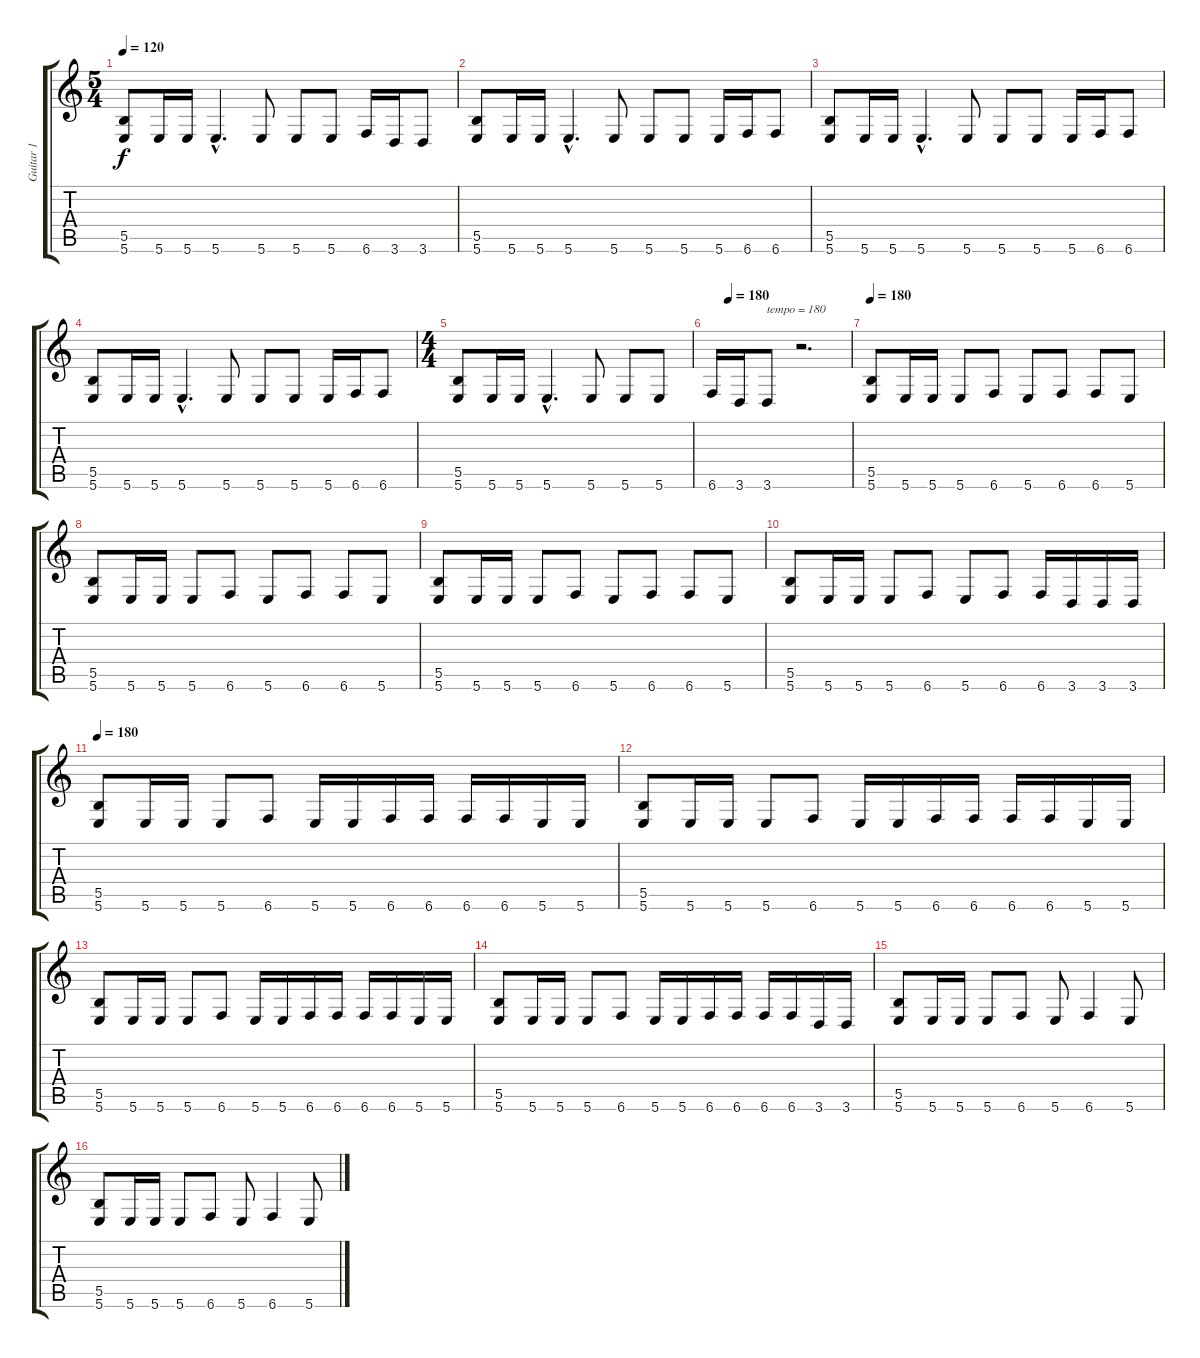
\track ("Guitar 1" "Guitar 1") {instrument distortionguitar}
\staff {score tabs}
\tuning (Db4 Ab3 E3 B2 Gb2 B1) {hide}
\ts (5 4)
\tempo 120
\clef g2
\ks c
(5.5 5.6).8{dy f} 5.6.16 5.6.16 5.6{hac}.4{d} 5.6.8 5.6.8 5.6.8 6.6.16 3.6.16 3.6.8 |
(5.5 5.6).8 5.6.16 5.6.16 5.6{hac}.4{d} 5.6.8 5.6.8 5.6.8 5.6.16 6.6.16 6.6.8 |
(5.5 5.6).8 5.6.16 5.6.16 5.6{hac}.4{d} 5.6.8 5.6.8 5.6.8 5.6.16 6.6.16 6.6.8 |
(5.5 5.6).8 5.6.16 5.6.16 5.6{hac}.4{d} 5.6.8 5.6.8 5.6.8 5.6.16 6.6.16 6.6.8 |
\ts (4 4)
(5.5 5.6).8 5.6.16 5.6.16 5.6{hac}.4{d} 5.6.8 5.6.8 5.6.8 |
\tempo (180 0.125)
6.6.16 3.6.16 3.6.8{txt "tempo = 180"} r.2{d} |
\tempo 180
(5.5 5.6).8 5.6.16 5.6.16 5.6.8 6.6.8 5.6.8 6.6.8 6.6.8 5.6.8 |
(5.5 5.6).8 5.6.16 5.6.16 5.6.8 6.6.8 5.6.8 6.6.8 6.6.8 5.6.8 |
(5.5 5.6).8 5.6.16 5.6.16 5.6.8 6.6.8 5.6.8 6.6.8 6.6.8 5.6.8 |
(5.5 5.6).8 5.6.16 5.6.16 5.6.8 6.6.8 5.6.8 6.6.8 6.6.16 3.6.16 3.6.16 3.6.16 |
\tempo 180
(5.5 5.6).8 5.6.16 5.6.16 5.6.8 6.6.8 5.6.16 5.6.16 6.6.16 6.6.16 6.6.16 6.6.16 5.6.16 5.6.16 |
(5.5 5.6).8 5.6.16 5.6.16 5.6.8 6.6.8 5.6.16 5.6.16 6.6.16 6.6.16 6.6.16 6.6.16 5.6.16 5.6.16 |
(5.5 5.6).8 5.6.16 5.6.16 5.6.8 6.6.8 5.6.16 5.6.16 6.6.16 6.6.16 6.6.16 6.6.16 5.6.16 5.6.16 |
(5.5 5.6).8 5.6.16 5.6.16 5.6.8 6.6.8 5.6.16 5.6.16 6.6.16 6.6.16 6.6.16 6.6.16 3.6.16 3.6.16 |
(5.5 5.6).8 5.6.16 5.6.16 5.6.8 6.6.8 5.6.8 6.6.4 5.6.8 |
(5.5 5.6).8 5.6.16 5.6.16 5.6.8 6.6.8 5.6.8 6.6.4 5.6.8
